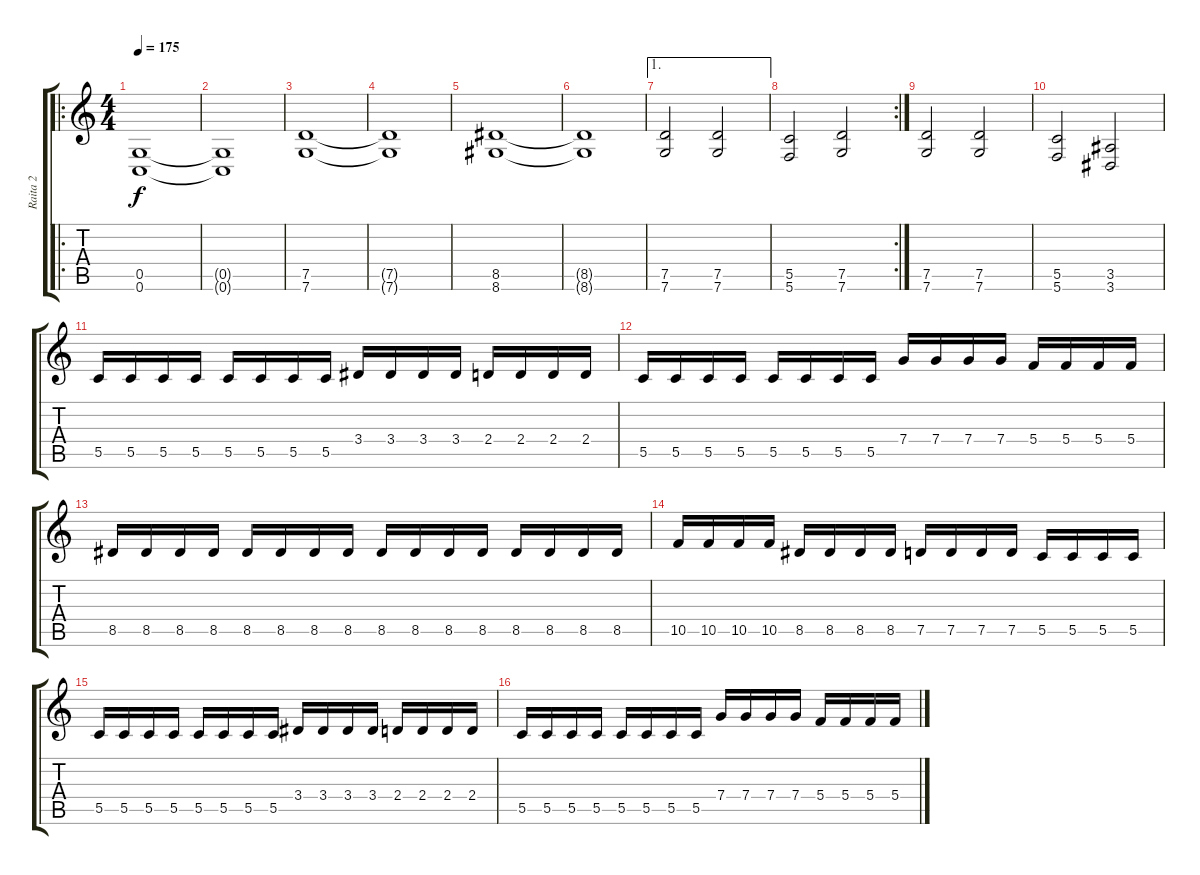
\track ("Raita 2" "Raita 2") {instrument distortionguitar}
\staff {score tabs}
\tuning (D4 A3 F3 C3 G2 C2) {hide}
\ro
\ts (4 4)
\tempo 175
\clef g2
\ks c
(0.5 0.6).1{dy f} |
(0.5{t} 0.6{t}).1 |
(7.5 7.6).1 |
(7.5{t} 7.6{t}).1 |
(8.5 8.6).1 |
(8.5{t} 8.6{t}).1 |
\ae 1
(7.5 7.6).2 (7.5 7.6).2 |
\rc 2
(5.5 5.6).2 (7.5 7.6).2 |
(7.5 7.6).2 (7.5 7.6).2 |
(5.5 5.6).2 (3.5 3.6).2 |
5.5.16 5.5.16 5.5.16 5.5.16 5.5.16 5.5.16 5.5.16 5.5.16 3.4.16 3.4.16 3.4.16 3.4.16 2.4.16 2.4.16 2.4.16 2.4.16 |
5.5.16 5.5.16 5.5.16 5.5.16 5.5.16 5.5.16 5.5.16 5.5.16 7.4.16 7.4.16 7.4.16 7.4.16 5.4.16 5.4.16 5.4.16 5.4.16 |
8.5.16 8.5.16 8.5.16 8.5.16 8.5.16 8.5.16 8.5.16 8.5.16 8.5.16 8.5.16 8.5.16 8.5.16 8.5.16 8.5.16 8.5.16 8.5.16 |
10.5.16 10.5.16 10.5.16 10.5.16 8.5.16 8.5.16 8.5.16 8.5.16 7.5.16 7.5.16 7.5.16 7.5.16 5.5.16 5.5.16 5.5.16 5.5.16 |
5.5.16 5.5.16 5.5.16 5.5.16 5.5.16 5.5.16 5.5.16 5.5.16 3.4.16 3.4.16 3.4.16 3.4.16 2.4.16 2.4.16 2.4.16 2.4.16 |
5.5.16 5.5.16 5.5.16 5.5.16 5.5.16 5.5.16 5.5.16 5.5.16 7.4.16 7.4.16 7.4.16 7.4.16 5.4.16 5.4.16 5.4.16 5.4.16
